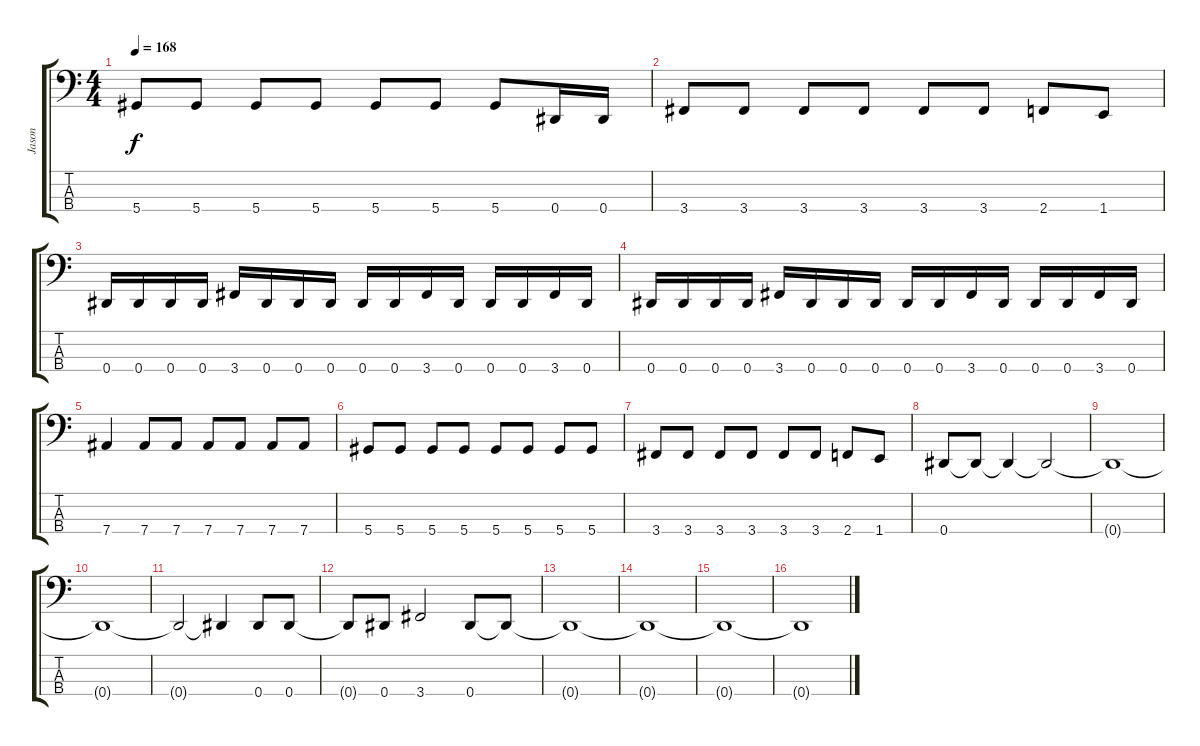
\track ("Jason" "Jason") {instrument electricbassfinger}
\staff {score tabs}
\tuning (Gb2 Db2 Ab1 Eb1) {hide}
\ts (4 4)
\tempo 168
\clef f4
\ks c
5.4.8{dy f} 5.4.8 5.4.8 5.4.8 5.4.8 5.4.8 5.4.8 0.4.16 0.4.16 |
3.4.8 3.4.8 3.4.8 3.4.8 3.4.8 3.4.8 2.4.8 1.4.8 |
0.4.16 0.4.16 0.4.16 0.4.16 3.4.16 0.4.16 0.4.16 0.4.16 0.4.16 0.4.16 3.4.16 0.4.16 0.4.16 0.4.16 3.4.16 0.4.16 |
0.4.16 0.4.16 0.4.16 0.4.16 3.4.16 0.4.16 0.4.16 0.4.16 0.4.16 0.4.16 3.4.16 0.4.16 0.4.16 0.4.16 3.4.16 0.4.16 |
7.4.4 7.4.8 7.4.8 7.4.8 7.4.8 7.4.8 7.4.8 |
5.4.8 5.4.8 5.4.8 5.4.8 5.4.8 5.4.8 5.4.8 5.4.8 |
3.4.8 3.4.8 3.4.8 3.4.8 3.4.8 3.4.8 2.4.8 1.4.8 |
0.4.8 0.4{t}.8 0.4{t}.4 0.4{t}.2 |
0.4{t}.1 |
0.4{t}.1 |
0.4{t}.2 0.4{t}.4 0.4.8 0.4.8 |
0.4{t}.8 0.4.8 3.4.2 0.4.8 0.4{t}.8 |
0.4{t}.1 |
0.4{t}.1 |
0.4{t}.1 |
0.4{t}.1
